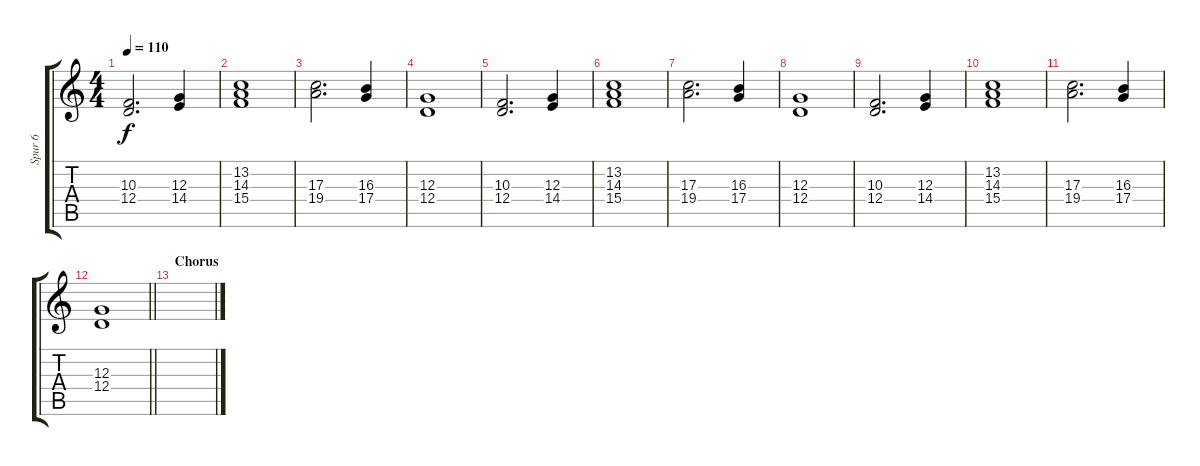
\track ("Spur 6" "Spur 6") {instrument fx5brightness}
\staff {score tabs}
\tuning (E4 B3 G3 D3 A2 E2) {hide}
\ts (4 4)
\tempo 110
\clef g2
\ks c
(10.3 12.4).2{d dy f} (12.3 14.4).4 |
(13.2 14.3 15.4).1 |
(17.3 19.4).2{d} (16.3 17.4).4 |
(12.3 12.4).1 |
(10.3 12.4).2{d} (12.3 14.4).4 |
(13.2 14.3 15.4).1 |
(17.3 19.4).2{d} (16.3 17.4).4 |
(12.3 12.4).1 |
(10.3 12.4).2{d} (12.3 14.4).4 |
(13.2 14.3 15.4).1 |
(17.3 19.4).2{d} (16.3 17.4).4 |
\barLineRight lightlight
(12.3 12.4).1 |
\section ("" "Chorus")
